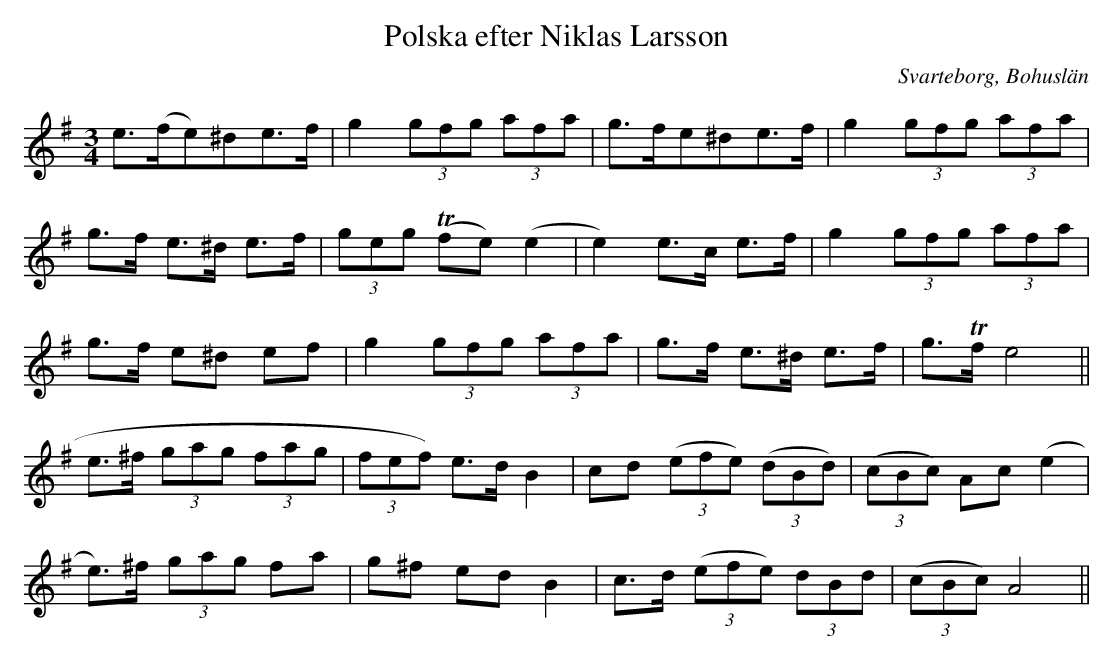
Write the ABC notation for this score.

X:1
T:Polska efter Niklas Larsson
O:Svarteborg, Bohuslän
M:3/4
L:1/8
K:G
e>(fe)^de>f|g2 (3gfg (3afa|g>fe^de>f|g2 (3gfg (3afa|
g>f e>^d e>f|(3geg (Tfe) (e2|e2) e>c e>f|g2 (3gfg (3afa|
g>f e^d ef|g2 (3gfg (3afa|g>f e>^d e>f|g>Tf e4||
e>^f (3gag (3fag|((3^~fef) e>d B2|cd ((3efe) ((3dBd)|((3cBc) Ac (e2|
e)>^f (3gag fa|g^f ed B2|c>d ((3efe) (3dBd|((3cBc) A4||
